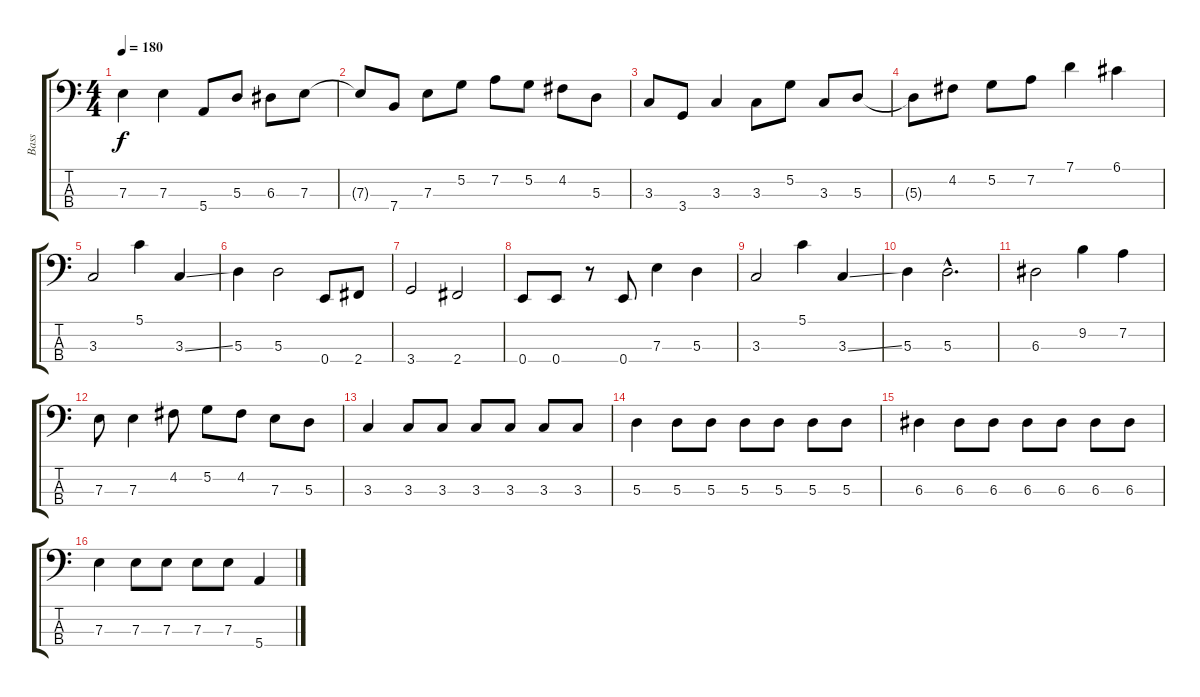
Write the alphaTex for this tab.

\track ("Bass" "Bass") {instrument electricbasspick}
\staff {score tabs}
\tuning (G2 D2 A1 E1) {hide}
\ts (4 4)
\tempo 180
\clef f4
\ks c
7.3.4{dy f} 7.3.4 5.4.8 5.3.8 6.3.8 7.3.8 |
7.3{t}.8 7.4.8 7.3.8 5.2.8 7.2.8 5.2.8 4.2.8 5.3.8 |
3.3.8 3.4.8 3.3.4 3.3.8 5.2.8 3.3.8 5.3.8 |
5.3{t}.8 4.2.8 5.2.8 7.2.8 7.1.4 6.1.4 |
3.3.2 5.1.4 3.3{ss}.4 |
5.3.4 5.3.2 0.4.8 2.4.8 |
3.4.2 2.4.2 |
0.4.8 0.4.8 r.8 0.4.8 7.3.4 5.3.4 |
3.3.2 5.1.4 3.3{ss}.4 |
5.3.4 5.3{hac}.2{d} |
6.3.2 9.2.4 7.2.4 |
7.3.8 7.3.4 4.2.8 5.2.8 4.2.8 7.3.8 5.3.8 |
3.3.4 3.3.8 3.3.8 3.3.8 3.3.8 3.3.8 3.3.8 |
5.3.4 5.3.8 5.3.8 5.3.8 5.3.8 5.3.8 5.3.8 |
6.3.4 6.3.8 6.3.8 6.3.8 6.3.8 6.3.8 6.3.8 |
7.3.4 7.3.8 7.3.8 7.3.8 7.3.8 5.4.4
